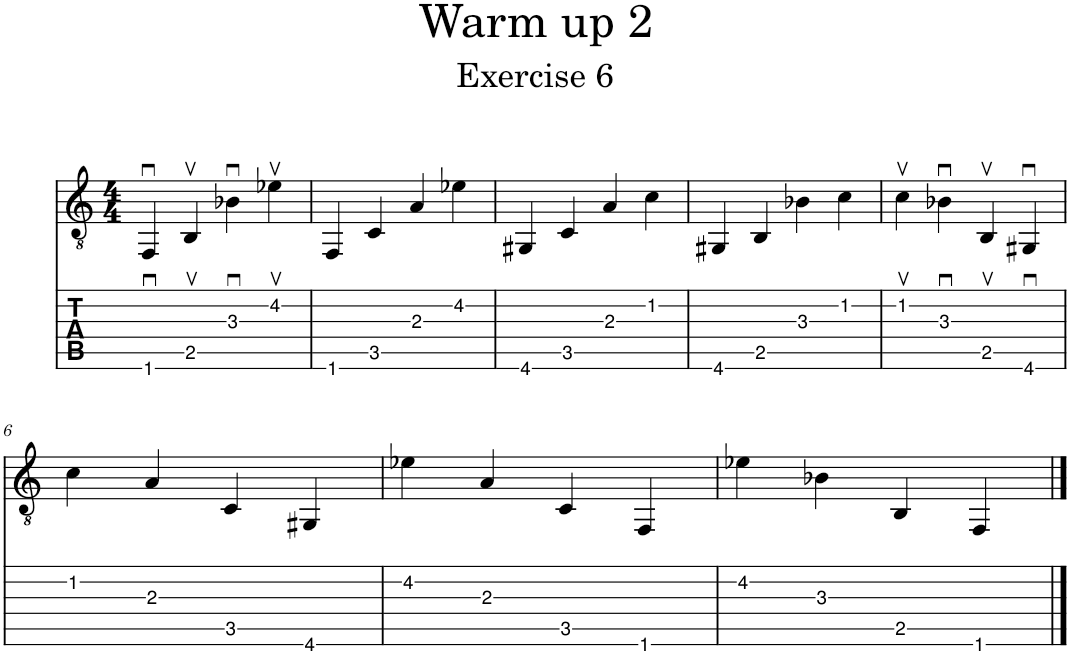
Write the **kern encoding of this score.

**kern	**kern
*part1	*part1
*staff2	*staff1
*I"Guitar	*
*I'Guit.	*
*stria6	*
*	*clefGv2
*k[]	*k[]
*M4/4	*M4/4
=1	=1
4FFu	4FFu/
4BBv	4BBv/
4B-u	4B-Xu\
4e-v	4e-Xv\
=2	=2
4FF	4FF/
4C	4C/
4A	4A/
4e-	4e-X\
=3	=3
4GG#	4GG#X/
4C	4C/
4A	4A/
4c	4c\
=4	=4
4GG#	4GG#X/
4BB	4BB/
4B-	4B-X\
4c	4c\
=5	=5
4cv	4cv\
4B-u	4B-Xu\
4BBv	4BBv/
4GG#u	4GG#Xu/
!!LO:LB:g=z
=6	=6
4c	4c\
4A	4A/
4C	4C/
4GG#	4GG#X/
=7	=7
4e-	4e-X\
4A	4A/
4C	4C/
4FF	4FF/
=8	=8
4e-	4e-X\
4B-	4B-X\
4BB	4BB/
4FF	4FF/
==	==
*-	*-
